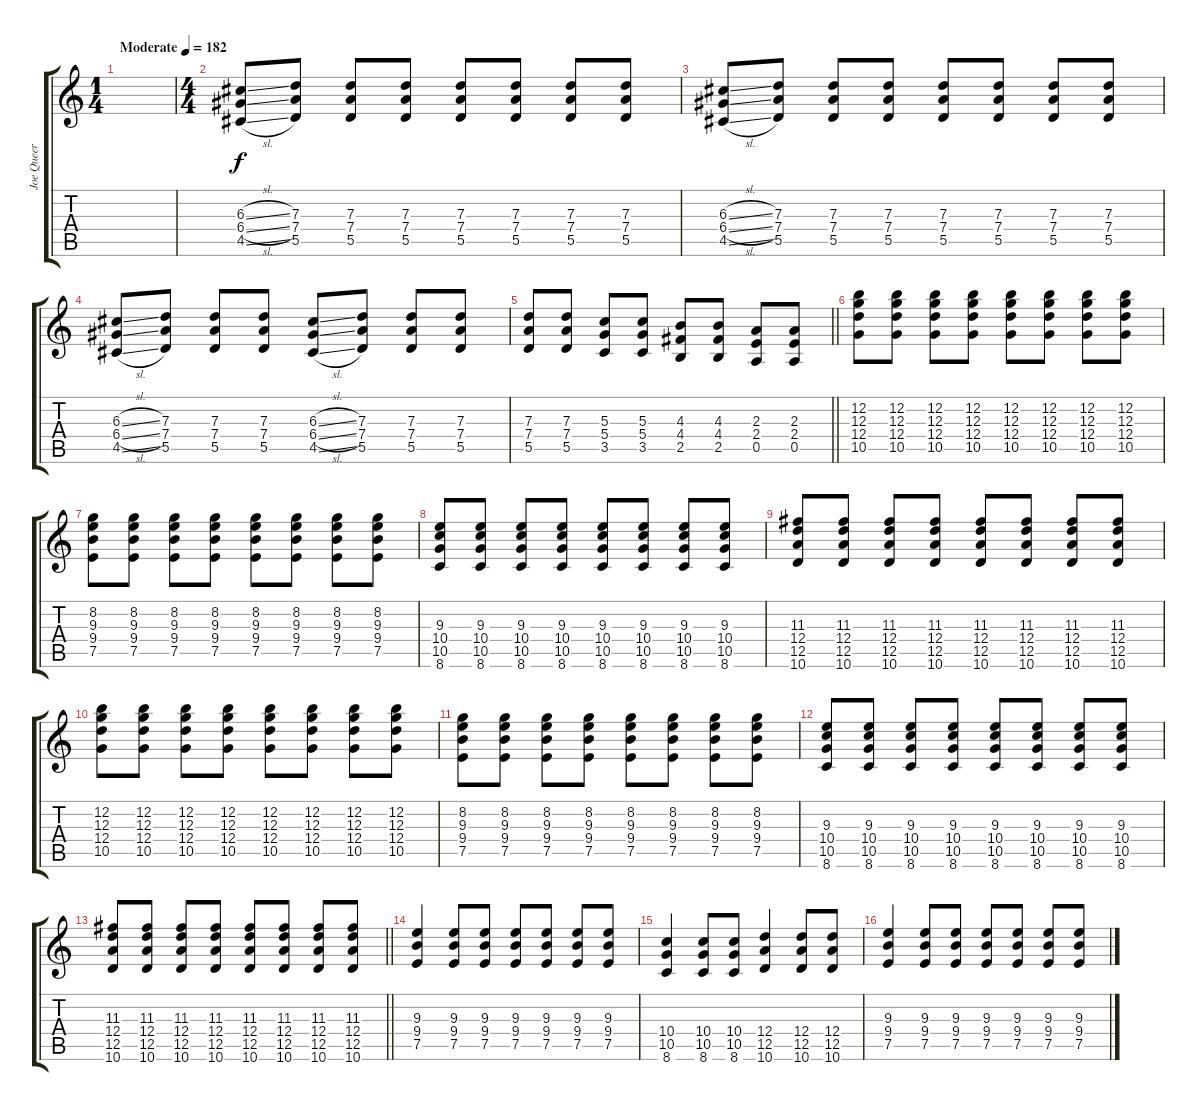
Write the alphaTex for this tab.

\track ("Joe Queer" "Joe Queer") {instrument distortionguitar}
\staff {score tabs}
\tuning (E4 B3 G3 D3 A2 E2) {hide}
\ts (1 4)
\tempo (182 "Moderate")
\clef g2
\ks c
|
\ts (4 4)
(6.3{sl} 6.4{sl} 4.5{sl}).8 (7.3 7.4 5.5).8 (7.3 7.4 5.5).8 (7.3 7.4 5.5).8 (7.3 7.4 5.5).8 (7.3 7.4 5.5).8 (7.3 7.4 5.5).8 (7.3 7.4 5.5).8 |
(6.3{sl} 6.4{sl} 4.5{sl}).8 (7.3 7.4 5.5).8 (7.3 7.4 5.5).8 (7.3 7.4 5.5).8 (7.3 7.4 5.5).8 (7.3 7.4 5.5).8 (7.3 7.4 5.5).8 (7.3 7.4 5.5).8 |
(6.3{sl} 6.4{sl} 4.5{sl}).8 (7.3 7.4 5.5).8 (7.3 7.4 5.5).8 (7.3 7.4 5.5).8 (6.3{sl} 6.4{sl} 4.5{sl}).8 (7.3 7.4 5.5).8 (7.3 7.4 5.5).8 (7.3 7.4 5.5).8 |
\barLineRight lightlight
(7.3 7.4 5.5).8 (7.3 7.4 5.5).8 (5.3 5.4 3.5).8 (5.3 5.4 3.5).8 (4.3 4.4 2.5).8 (4.3 4.4 2.5).8 (2.3 2.4 0.5).8 (2.3 2.4 0.5).8 |
\section ("" "")
(12.2 12.3 12.4 10.5).8 (12.2 12.3 12.4 10.5).8 (12.2 12.3 12.4 10.5).8 (12.2 12.3 12.4 10.5).8 (12.2 12.3 12.4 10.5).8 (12.2 12.3 12.4 10.5).8 (12.2 12.3 12.4 10.5).8 (12.2 12.3 12.4 10.5).8 |
(8.2 9.3 9.4 7.5).8 (8.2 9.3 9.4 7.5).8 (8.2 9.3 9.4 7.5).8 (8.2 9.3 9.4 7.5).8 (8.2 9.3 9.4 7.5).8 (8.2 9.3 9.4 7.5).8 (8.2 9.3 9.4 7.5).8 (8.2 9.3 9.4 7.5).8 |
(9.3 10.4 10.5 8.6).8 (9.3 10.4 10.5 8.6).8 (9.3 10.4 10.5 8.6).8 (9.3 10.4 10.5 8.6).8 (9.3 10.4 10.5 8.6).8 (9.3 10.4 10.5 8.6).8 (9.3 10.4 10.5 8.6).8 (9.3 10.4 10.5 8.6).8 |
(11.3 12.4 12.5 10.6).8 (11.3 12.4 12.5 10.6).8 (11.3 12.4 12.5 10.6).8 (11.3 12.4 12.5 10.6).8 (11.3 12.4 12.5 10.6).8 (11.3 12.4 12.5 10.6).8 (11.3 12.4 12.5 10.6).8 (11.3 12.4 12.5 10.6).8 |
(12.2 12.3 12.4 10.5).8 (12.2 12.3 12.4 10.5).8 (12.2 12.3 12.4 10.5).8 (12.2 12.3 12.4 10.5).8 (12.2 12.3 12.4 10.5).8 (12.2 12.3 12.4 10.5).8 (12.2 12.3 12.4 10.5).8 (12.2 12.3 12.4 10.5).8 |
(8.2 9.3 9.4 7.5).8 (8.2 9.3 9.4 7.5).8 (8.2 9.3 9.4 7.5).8 (8.2 9.3 9.4 7.5).8 (8.2 9.3 9.4 7.5).8 (8.2 9.3 9.4 7.5).8 (8.2 9.3 9.4 7.5).8 (8.2 9.3 9.4 7.5).8 |
(9.3 10.4 10.5 8.6).8 (9.3 10.4 10.5 8.6).8 (9.3 10.4 10.5 8.6).8 (9.3 10.4 10.5 8.6).8 (9.3 10.4 10.5 8.6).8 (9.3 10.4 10.5 8.6).8 (9.3 10.4 10.5 8.6).8 (9.3 10.4 10.5 8.6).8 |
\barLineRight lightlight
(11.3 12.4 12.5 10.6).8 (11.3 12.4 12.5 10.6).8 (11.3 12.4 12.5 10.6).8 (11.3 12.4 12.5 10.6).8 (11.3 12.4 12.5 10.6).8 (11.3 12.4 12.5 10.6).8 (11.3 12.4 12.5 10.6).8 (11.3 12.4 12.5 10.6).8 |
\section ("" "")
(9.3 9.4 7.5).4 (9.3 9.4 7.5).8 (9.3 9.4 7.5).8 (9.3 9.4 7.5).8 (9.3 9.4 7.5).8 (9.3 9.4 7.5).8 (9.3 9.4 7.5).8 |
(10.4 10.5 8.6).4 (10.4 10.5 8.6).8 (10.4 10.5 8.6).8 (12.4 12.5 10.6).4 (12.4 12.5 10.6).8 (12.4 12.5 10.6).8 |
(9.3 9.4 7.5).4 (9.3 9.4 7.5).8 (9.3 9.4 7.5).8 (9.3 9.4 7.5).8 (9.3 9.4 7.5).8 (9.3 9.4 7.5).8 (9.3 9.4 7.5).8
